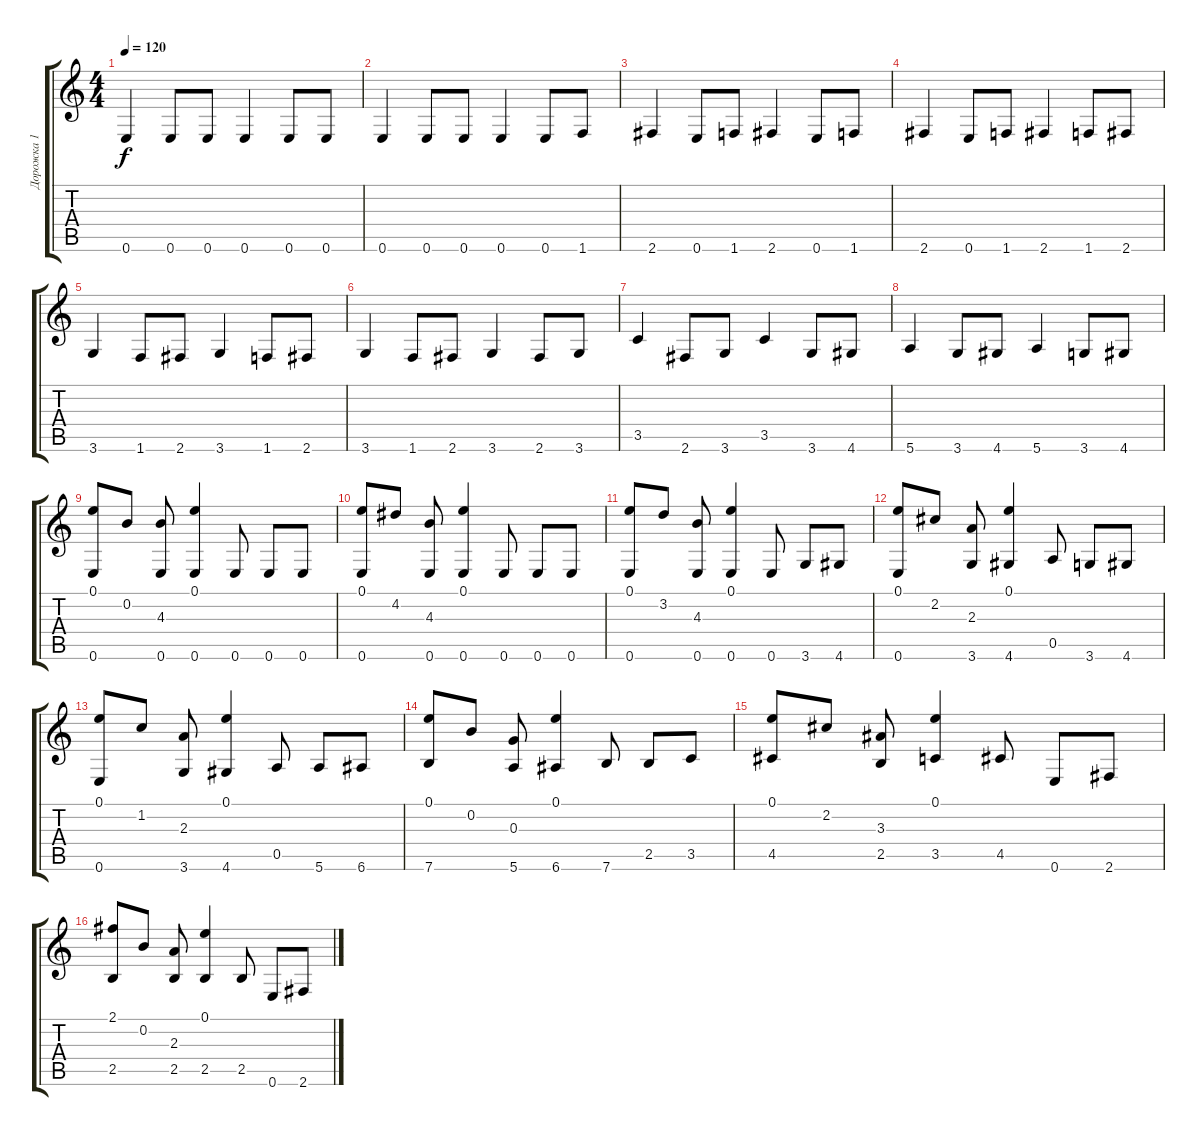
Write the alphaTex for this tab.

\track ("Дорожка 1" "Дорожка 1") {instrument acousticguitarsteel}
\staff {score tabs}
\tuning (E4 B3 G3 D3 A2 E2) {hide}
\ts (4 4)
\tempo 120
\clef g2
\ks c
0.6.4{dy f} 0.6.8 0.6.8 0.6.4 0.6.8 0.6.8 |
0.6.4 0.6.8 0.6.8 0.6.4 0.6.8 1.6.8 |
2.6.4 0.6.8 1.6.8 2.6.4 0.6.8 1.6.8 |
2.6.4 0.6.8 1.6.8 2.6.4 1.6.8 2.6.8 |
3.6.4 1.6.8 2.6.8 3.6.4 1.6.8 2.6.8 |
3.6.4 1.6.8 2.6.8 3.6.4 2.6.8 3.6.8 |
3.5.4 2.6.8 3.6.8 3.5.4 3.6.8 4.6.8 |
5.6.4 3.6.8 4.6.8 5.6.4 3.6.8 4.6.8 |
(0.1 0.6).8 0.2.8 (4.3 0.6).8 (0.1 0.6).4 0.6.8 0.6.8 0.6.8 |
(0.1 0.6).8 4.2.8 (4.3 0.6).8 (0.1 0.6).4 0.6.8 0.6.8 0.6.8 |
(0.1 0.6).8 3.2.8 (4.3 0.6).8 (0.1 0.6).4 0.6.8 3.6.8 4.6.8 |
(0.1 0.6).8 2.2.8 (2.3 3.6).8 (0.1 4.6).4 0.5.8 3.6.8 4.6.8 |
(0.1 0.6).8 1.2.8 (2.3 3.6).8 (0.1 4.6).4 0.5.8 5.6.8 6.6.8 |
(0.1 7.6).8 0.2.8 (0.3 5.6).8 (0.1 6.6).4 7.6.8 2.5.8 3.5.8 |
(0.1 4.5).8 2.2.8 (3.3 2.5).8 (0.1 3.5).4 4.5.8 0.6.8 2.6.8 |
(2.1 2.5).8 0.2.8 (2.3 2.5).8 (0.1 2.5).4 2.5.8 0.6.8 2.6.8
